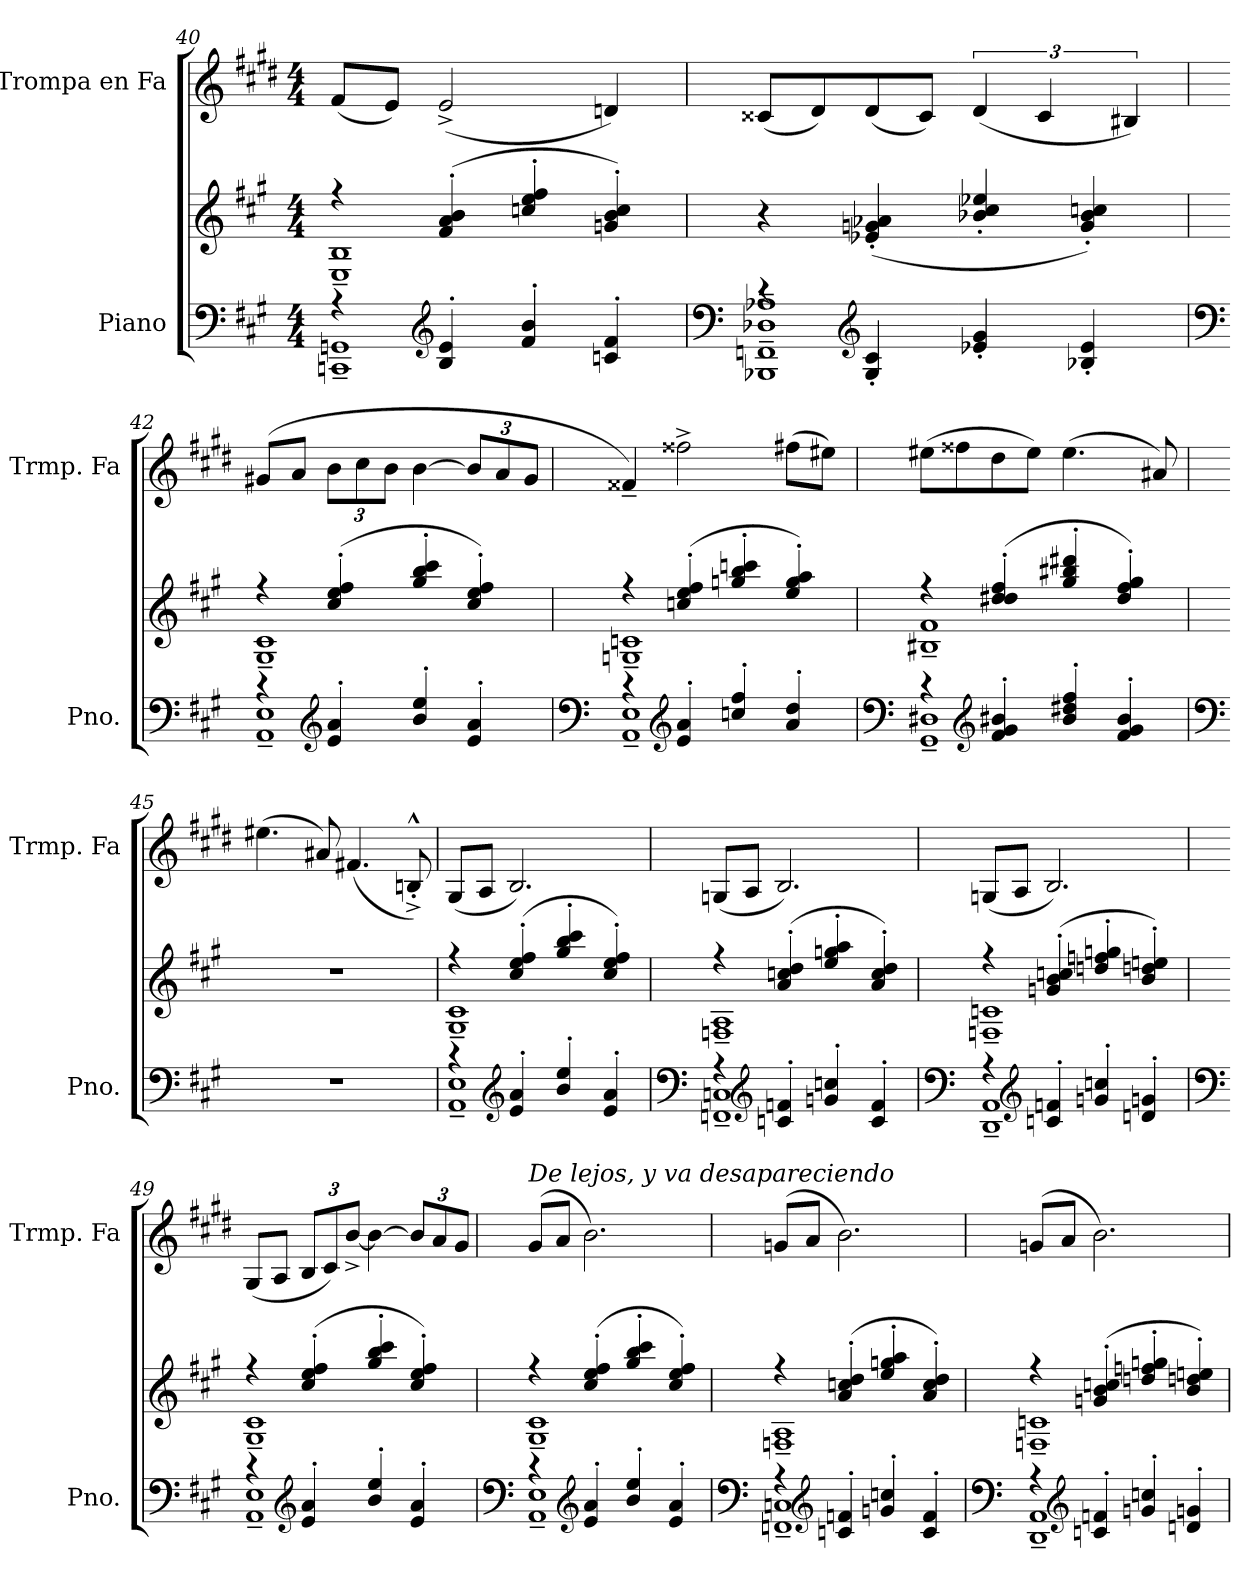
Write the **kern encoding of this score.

**kern	**kern	**kern
*part2	*part2	*part1
*staff3	*staff2	*staff1
*I"Piano	*	*I"Trompa en Fa
*I'Pno.	*	*I'Trmp. Fa
*clefF4	*clefG2	*clefG2
*	*	*ITrd4c7
*k[f#c#g#]	*k[f#c#g#]	*k[f#c#g#]
*M4/4	*M4/4	*M4/4
=40	=40	=40
*^	*^	*
4r	1CCn~ 1GGn~	4r	1E~ 1B~	(8B/L
.	.	.	.	8A/J)
*clefG2	*	*	*	*
4B/' 4e/'	.	(4f#/' 4a/' 4b/'	.	(2A^/
4f#/' 4b/'	.	4ccn/' 4ee/' 4ff#/'	.	.
4cn/' 4f#/'	.	4gn/' 4b/' 4cc/')	.	4Gn/)
*v	*v	*	*	*
*	*v	*v	*
!!LO:LB:g=z
=41	=41	=41
*clefF4	*	*
*^	*	*
*	*^	*	*
1D-X~ 1A-X~	4rc	1BBB-X~ 1FFn~	4r	(8F##X/L
.	.	.	.	8G#/)
*clefG2	*	*	*	*
.	4G#/' 4c#/'	.	(4e-X/' 4gn/' 4a-X/'	(8G#/
.	.	.	.	8F##/J)
.	4e-X/' 4g#/'	.	4b-X/' 4cc#/' 4ee-X/'	(6G#/
.	.	.	.	6F##/
.	4B-X/' 4e-/'	.	4g/' 4b-/' 4ccn/')	.
.	.	.	.	6E#X/)
*v	*v	*v	*	*
=42	=42	=42
*clefF4	*	*
*^	*^	*
4r	1AA~ 1E~	4r	1G#~ 1c#~	(8c#X/L
.	.	.	.	8d/J
*clefG2	*	*	*	*
*	*	*	*	*Xbrackettup
4e/' 4a/'	.	(4cc#/' 4ee/' 4ff#/'	.	12e\L
.	.	.	.	12f#\
.	.	.	.	12e\J
4b/' 4ee/'	.	4gg#/' 4bb/' 4ccc#/'	.	[4e\
4e/' 4a/'	.	4cc#/' 4ee/' 4ff#/')	.	12e/L]
.	.	.	.	12d/
.	.	.	.	12c#/J
=43	=43	=43	=43	=43
*clefF4	*	*	*	*
4r	1AA~ 1E~	4r	1Gn~ 1cn~	4B#X~/)
*clefG2	*	*	*	*
4e/' 4a/'	.	(4ccn/' 4ee/' 4ff#/'	.	2b#X^\
4ccn/' 4ff#/'	.	4ggn/' 4bb/' 4cccn/'	.	.
4a/' 4dd/'	.	4ee/' 4gg/' 4aa/')	.	(8bn\L
.	.	.	.	8a#X\J)
!!LO:LB:g=z
=44	=44	=44	=44	=44
*clefF4	*	*	*	*
4r	1GG#~ 1D#X~	4r	1B#X~ 1f#~	(8a#X\L
.	.	.	.	8b#X\
*clefG2	*	*	*	*
4f#/' 4g#/' 4b#X/'	.	(4dd/' 4dd#X/' 4ff#/'	.	8g#\
.	.	.	.	8a#\J)
4b#/' 4dd#X/' 4ff#/'	.	4gg#/' 4bb#X/' 4ddd#X/'	.	(4.a#\
4f#/' 4g#/' 4b#/'	.	4dd#/' 4ff#/' 4gg#/')	.	.
.	.	.	.	8d#X/)
*v	*v	*	*	*
*	*v	*v	*
=45	=45	=45
*clefF4	*	*
1r	1r	(4.a#X\
.	.	8d#X/)
.	.	(4.Bn/
.	.	8En^^^'Z/)
=46	=46	=46
*^	*^	*
4r	1AA~ 1E~	4r	1G#~ 1c#~	(8C#/L
.	.	.	.	8D/J
*clefG2	*	*	*	*
4e/' 4a/'	.	(4cc#/' 4ee/' 4ff#/'	.	2.E/)
4b/' 4ee/'	.	4gg#/' 4bb/' 4ccc#/'	.	.
4e/' 4a/'	.	4cc#/' 4ee/' 4ff#/')	.	.
!!LO:LB:g=z
=47	=47	=47	=47	=47
*clefF4	*	*	*	*
4r	1FFn~ 1Cn~	4r	1Fn~ 1A~	(8Cn/L
.	.	.	.	8D/J
*clefG2	*	*	*	*
4cn/' 4fn/'	.	(4a/' 4ccn/' 4dd/'	.	2.E/)
4gn/' 4ccn/'	.	4ee/' 4ggn/' 4aa/'	.	.
4c/' 4f/'	.	4a/' 4cc/' 4dd/')	.	.
=48	=48	=48	=48	=48
*clefF4	*	*	*	*
4r	1DD~ 1AA~	4r	1Fn~ 1cn~	(8Cn/L
.	.	.	.	8D/J
*clefG2	*	*	*	*
4cn/' 4fn/'	.	(4gn/' 4b/' 4ccn/'	.	2.E/)
4gn/' 4ccn/'	.	4ddn/' 4ffn/' 4ggn/'	.	.
4dn/' 4gn/'	.	4b/' 4ddn/' 4een/')	.	.
=49	=49	=49	=49	=49
*clefF4	*	*	*	*
4r	1AA~ 1E~	4r	1G#~ 1c#~	(8C#/L
.	.	.	.	8D/J
*clefG2	*	*	*	*
4e/' 4a/'	.	(4cc#/' 4ee/' 4ff#/'	.	12E/L
.	.	.	.	12F#/)
.	.	.	.	[12e^/J
4b/' 4ee/'	.	4gg#/' 4bb/' 4ccc#/'	.	4e\_
4e/' 4a/'	.	4cc#/' 4ee/' 4ff#/')	.	12e/L]
.	.	.	.	12d/
.	.	.	.	12c#/J
!!LO:PB:g=z
=50	=50	=50	=50	=50
*clefF4	*	*	*	*
!	!	!	!	!LO:TX:a:i:t=De lejos, y va desapareciendo
4r	1AA~ 1E~	4r	1G#~ 1c#~	(8c#/L
.	.	.	.	8d/J
*clefG2	*	*	*	*
4e/' 4a/'	.	(4cc#/' 4ee/' 4ff#/'	.	2.e\)
4b/' 4ee/'	.	4gg#/' 4bb/' 4ccc#/'	.	.
4e/' 4a/'	.	4cc#/' 4ee/' 4ff#/')	.	.
=51	=51	=51	=51	=51
*clefF4	*	*	*	*
4r	1FFn~ 1Cn~	4r	1Fn~ 1A~	(8cn/L
.	.	.	.	8d/J
*clefG2	*	*	*	*
4cn/' 4fn/'	.	(4a/' 4ccn/' 4dd/'	.	2.e\)
4gn/' 4ccn/'	.	4ee/' 4ggn/' 4aa/'	.	.
4c/' 4f/'	.	4a/' 4cc/' 4dd/')	.	.
=52	=52	=52	=52	=52
*clefF4	*	*	*	*
4r	1DD~ 1AA~	4r	1Fn~ 1cn~	(8cn/L
.	.	.	.	8d/J
*clefG2	*	*	*	*
4cn/' 4fn/'	.	(4gn/' 4b/' 4ccn/'	.	2.e\)
4gn/' 4ccn/'	.	4ddn/' 4ffn/' 4ggn/'	.	.
4dn/' 4gn/'	.	4b/' 4ddn/' 4een/')	.	.
*v	*v	*	*	*
*	*v	*v	*
=	=	=
*-	*-	*-
